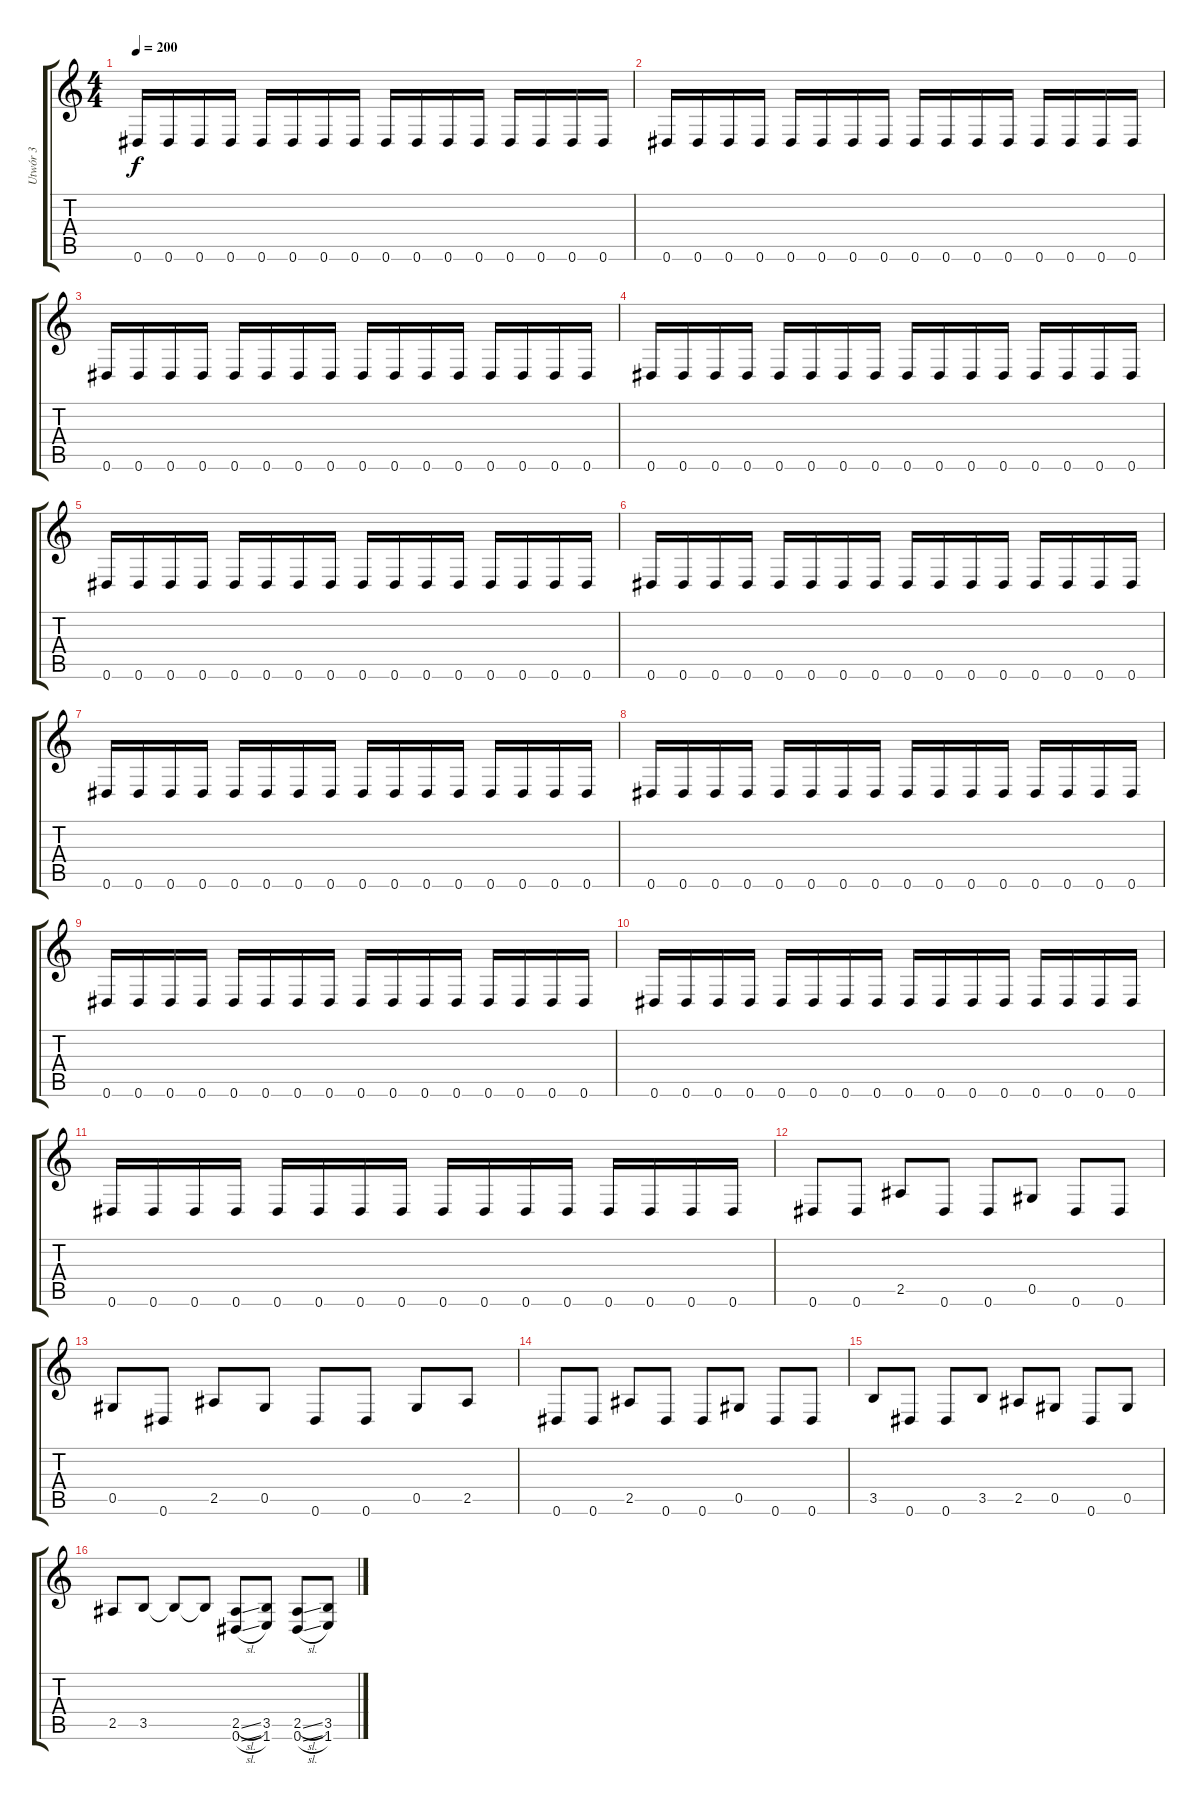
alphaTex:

\track ("Utwór 3" "Utwór 3") {instrument distortionguitar}
\staff {score tabs}
\tuning (Eb4 Bb3 Gb3 Db3 Ab2 Eb2) {hide}
\ts (4 4)
\tempo 200
\clef g2
\ks c
0.6.16{dy f} 0.6.16 0.6.16 0.6.16 0.6.16 0.6.16 0.6.16 0.6.16 0.6.16 0.6.16 0.6.16 0.6.16 0.6.16 0.6.16 0.6.16 0.6.16 |
0.6.16 0.6.16 0.6.16 0.6.16 0.6.16 0.6.16 0.6.16 0.6.16 0.6.16 0.6.16 0.6.16 0.6.16 0.6.16 0.6.16 0.6.16 0.6.16 |
0.6.16 0.6.16 0.6.16 0.6.16 0.6.16 0.6.16 0.6.16 0.6.16 0.6.16 0.6.16 0.6.16 0.6.16 0.6.16 0.6.16 0.6.16 0.6.16 |
0.6.16 0.6.16 0.6.16 0.6.16 0.6.16 0.6.16 0.6.16 0.6.16 0.6.16 0.6.16 0.6.16 0.6.16 0.6.16 0.6.16 0.6.16 0.6.16 |
0.6.16 0.6.16 0.6.16 0.6.16 0.6.16 0.6.16 0.6.16 0.6.16 0.6.16 0.6.16 0.6.16 0.6.16 0.6.16 0.6.16 0.6.16 0.6.16 |
0.6.16 0.6.16 0.6.16 0.6.16 0.6.16 0.6.16 0.6.16 0.6.16 0.6.16 0.6.16 0.6.16 0.6.16 0.6.16 0.6.16 0.6.16 0.6.16 |
0.6.16 0.6.16 0.6.16 0.6.16 0.6.16 0.6.16 0.6.16 0.6.16 0.6.16 0.6.16 0.6.16 0.6.16 0.6.16 0.6.16 0.6.16 0.6.16 |
0.6.16 0.6.16 0.6.16 0.6.16 0.6.16 0.6.16 0.6.16 0.6.16 0.6.16 0.6.16 0.6.16 0.6.16 0.6.16 0.6.16 0.6.16 0.6.16 |
0.6.16 0.6.16 0.6.16 0.6.16 0.6.16 0.6.16 0.6.16 0.6.16 0.6.16 0.6.16 0.6.16 0.6.16 0.6.16 0.6.16 0.6.16 0.6.16 |
0.6.16 0.6.16 0.6.16 0.6.16 0.6.16 0.6.16 0.6.16 0.6.16 0.6.16 0.6.16 0.6.16 0.6.16 0.6.16 0.6.16 0.6.16 0.6.16 |
0.6.16 0.6.16 0.6.16 0.6.16 0.6.16 0.6.16 0.6.16 0.6.16 0.6.16 0.6.16 0.6.16 0.6.16 0.6.16 0.6.16 0.6.16 0.6.16 |
0.6.8 0.6.8 2.5.8 0.6.8 0.6.8 0.5.8 0.6.8 0.6.8 |
0.5.8 0.6.8 2.5.8 0.5.8 0.6.8 0.6.8 0.5.8 2.5.8 |
0.6.8 0.6.8 2.5.8 0.6.8 0.6.8 0.5.8 0.6.8 0.6.8 |
3.5.8 0.6.8 0.6.8 3.5.8 2.5.8 0.5.8 0.6.8 0.5.8 |
2.5.8 3.5.8 3.5{t}.8 3.5{t}.8 (2.5{sl} 0.6{sl}).8 (3.5 1.6).8 (2.5{sl} 0.6{sl}).8 (3.5 1.6).8
